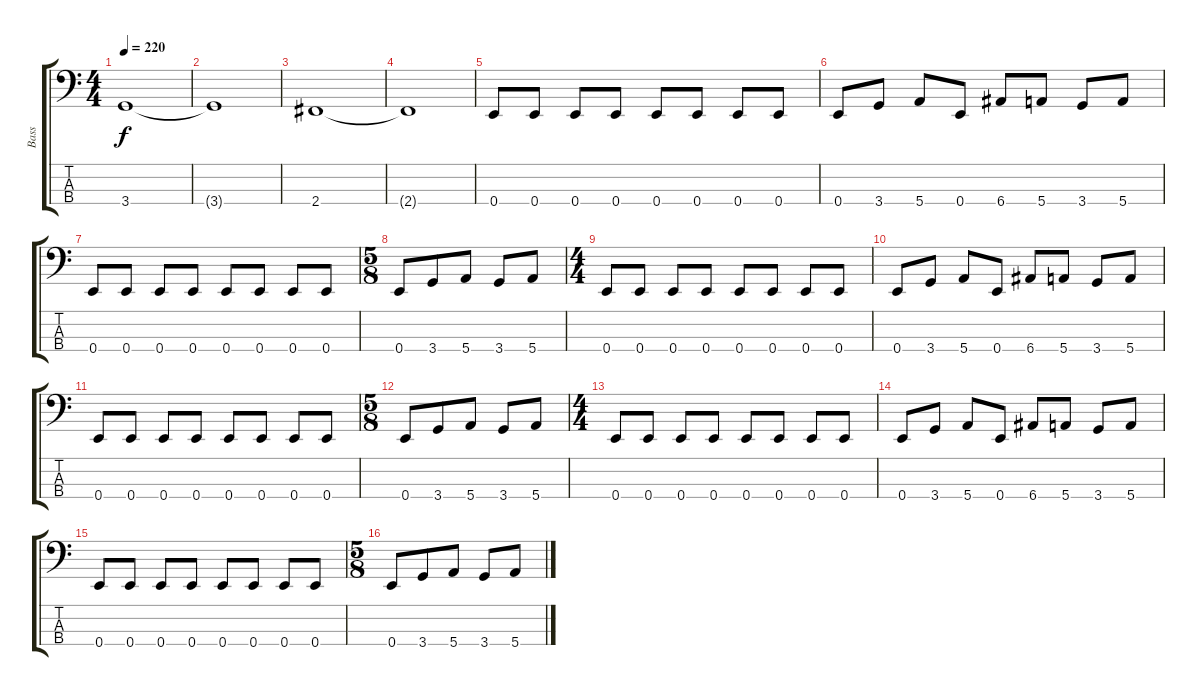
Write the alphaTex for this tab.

\track ("Bass" "Bass") {instrument electricbasspick}
\staff {score tabs}
\tuning (G2 D2 A1 E1) {hide}
\ts (4 4)
\tempo 220
\clef f4
\ks c
3.4.1{dy f} |
3.4{t}.1 |
2.4.1 |
2.4{t}.1 |
0.4.8 0.4.8 0.4.8 0.4.8 0.4.8 0.4.8 0.4.8 0.4.8 |
0.4.8 3.4.8 5.4.8 0.4.8 6.4.8 5.4.8 3.4.8 5.4.8 |
0.4.8 0.4.8 0.4.8 0.4.8 0.4.8 0.4.8 0.4.8 0.4.8 |
\ts (5 8)
0.4.8 3.4.8 5.4.8 3.4.8 5.4.8 |
\ts (4 4)
0.4.8 0.4.8 0.4.8 0.4.8 0.4.8 0.4.8 0.4.8 0.4.8 |
0.4.8 3.4.8 5.4.8 0.4.8 6.4.8 5.4.8 3.4.8 5.4.8 |
0.4.8 0.4.8 0.4.8 0.4.8 0.4.8 0.4.8 0.4.8 0.4.8 |
\ts (5 8)
0.4.8 3.4.8 5.4.8 3.4.8 5.4.8 |
\ts (4 4)
0.4.8 0.4.8 0.4.8 0.4.8 0.4.8 0.4.8 0.4.8 0.4.8 |
0.4.8 3.4.8 5.4.8 0.4.8 6.4.8 5.4.8 3.4.8 5.4.8 |
0.4.8 0.4.8 0.4.8 0.4.8 0.4.8 0.4.8 0.4.8 0.4.8 |
\ts (5 8)
0.4.8 3.4.8 5.4.8 3.4.8 5.4.8
